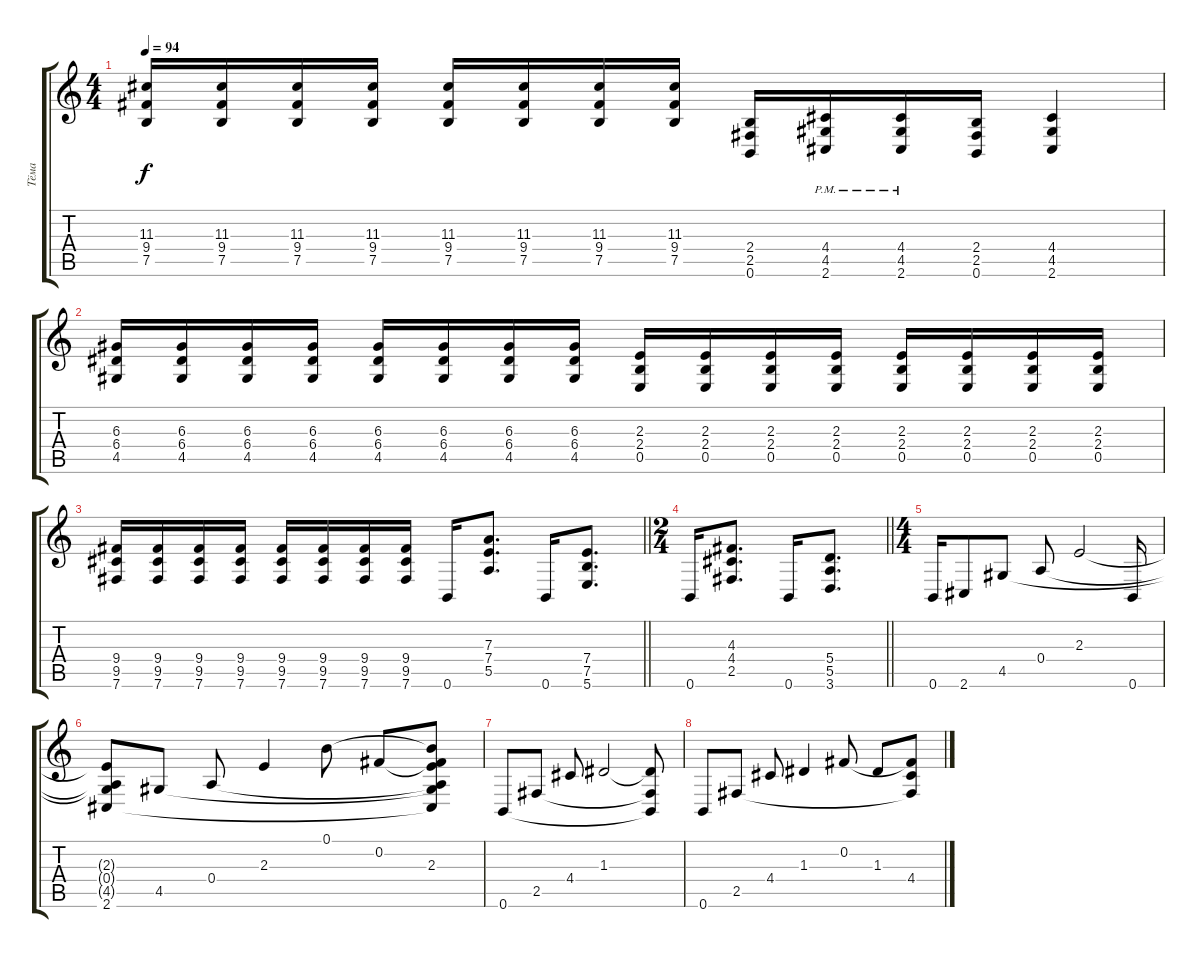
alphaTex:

\track ("Тёма" "Тёма") {instrument distortionguitar}
\staff {score tabs}
\tuning (B3 Gb3 D3 A2 E2 B1) {hide}
\ts (4 4)
\tempo 94
\clef g2
\ks c
(11.3 9.4 7.5).16{dy f} (11.3 9.4 7.5).16 (11.3 9.4 7.5).16 (11.3 9.4 7.5).16 (11.3 9.4 7.5).16 (11.3 9.4 7.5).16 (11.3 9.4 7.5).16 (11.3 9.4 7.5).16 (2.4 2.5 0.6).16 (4.4{pm} 4.5{pm} 2.6{pm}).16 (4.4{pm} 4.5{pm} 2.6{pm}).16 (2.4 2.5 0.6).16 (4.4 4.5 2.6).4 |
(6.3 6.4 4.5).16 (6.3 6.4 4.5).16 (6.3 6.4 4.5).16 (6.3 6.4 4.5).16 (6.3 6.4 4.5).16 (6.3 6.4 4.5).16 (6.3 6.4 4.5).16 (6.3 6.4 4.5).16 (2.3 2.4 0.5).16 (2.3 2.4 0.5).16 (2.3 2.4 0.5).16 (2.3 2.4 0.5).16 (2.3 2.4 0.5).16 (2.3 2.4 0.5).16 (2.3 2.4 0.5).16 (2.3 2.4 0.5).16 |
\barLineRight lightlight
(9.4 9.5 7.6).16 (9.4 9.5 7.6).16 (9.4 9.5 7.6).16 (9.4 9.5 7.6).16 (9.4 9.5 7.6).16 (9.4 9.5 7.6).16 (9.4 9.5 7.6).16 (9.4 9.5 7.6).16 0.6.16 (7.3 7.4 5.5).8{d} 0.6.16 (7.4 7.5 5.6).8{d} |
\ts (2 4)
\barLineRight lightlight
0.6.16 (4.3 4.4 2.5).8{d} 0.6.16 (5.4 5.5 3.6).8{d} |
\ts (4 4)
0.6.16{instrument acousticguitarsteel} 2.6.8 4.5.8 0.4.8 2.3.2 0.6.16 |
(2.3{t} 0.4{t} 4.5{t} 2.6).8 4.5.8 0.4.8 2.3.4 0.1.8 0.2.8 (0.1{t} 0.2{t} 2.3 0.4{t} 4.5{t} 2.6{t}).8 |
0.6.8 2.5.8 4.4.8 1.3.2 (1.3{t} 2.5{t} 0.6{t}).8 |
0.6.8 2.5.8 4.4.8 1.3.4 0.2.8 1.3.8 (0.2{t} 4.4 2.5{t}).8
